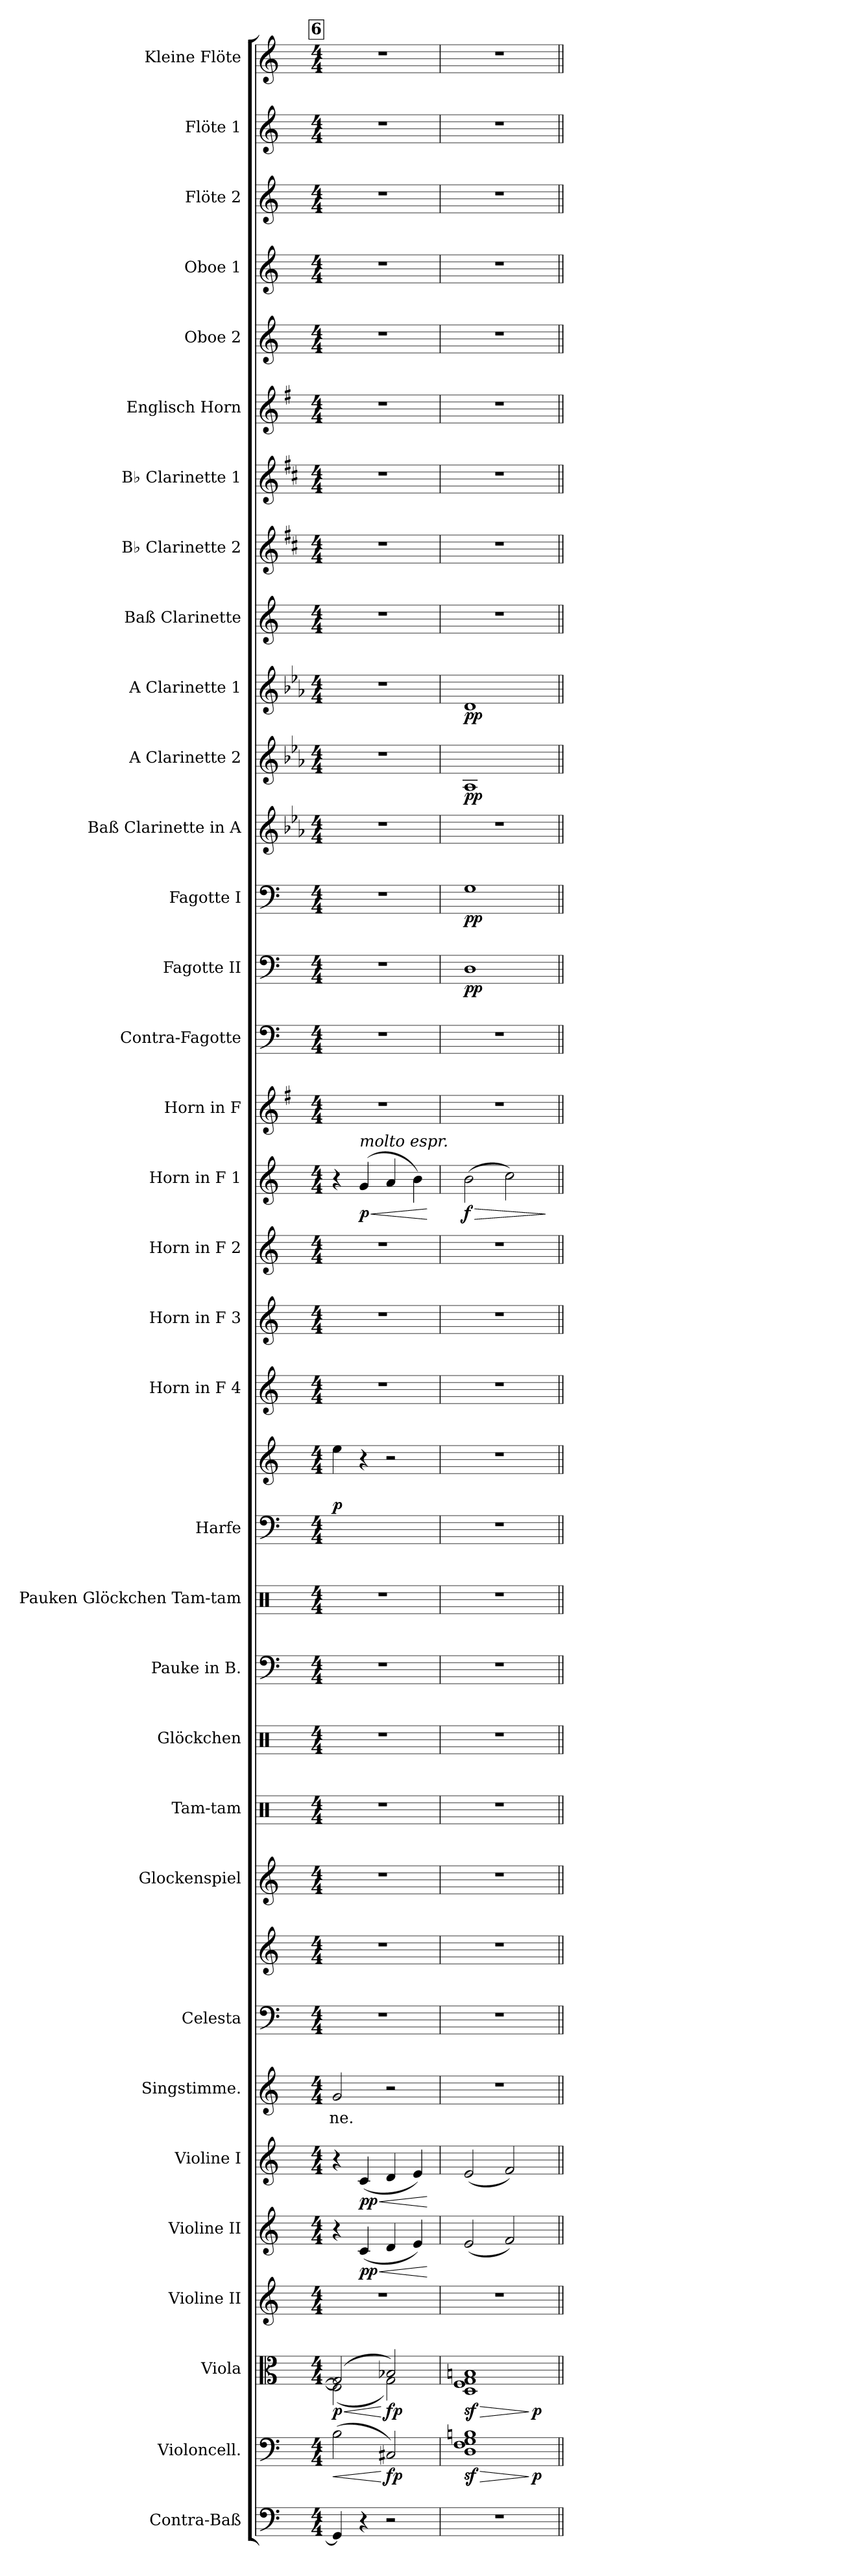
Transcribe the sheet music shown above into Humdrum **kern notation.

**kern	**kern	**dynam	**kern	**dynam	**kern	**kern	**dynam	**kern	**dynam	**kern	**text	**kern	**kern	**kern	**kern	**kern	**kern	**kern	**kern	**kern	**dynam	**kern	**kern	**kern	**kern	**dynam	**kern	**kern	**kern	**dynam	**kern	**dynam	**kern	**kern	**dynam	**kern	**dynam	**kern	**kern	**kern	**kern	**kern	**kern	**kern	**kern	**kern
*part34	*part33	*part33	*part32	*part32	*part31	*part30	*part30	*part29	*part29	*part28	*part28	*part27	*part27	*part26	*part25	*part24	*part23	*part22	*part21	*part21	*part21	*part20	*part19	*part18	*part17	*part17	*part16	*part15	*part14	*part14	*part13	*part13	*part12	*part11	*part11	*part10	*part10	*part9	*part8	*part7	*part6	*part5	*part4	*part3	*part2	*part1
*staff36	*staff35	*staff35	*staff34	*staff34	*staff33	*staff32	*staff32	*staff31	*staff31	*staff30	*staff30	*staff29	*staff28	*staff27	*staff26	*staff25	*staff24	*staff23	*staff22	*staff21	*staff21/22	*staff20	*staff19	*staff18	*staff17	*staff17	*staff16	*staff15	*staff14	*staff14	*staff13	*staff13	*staff12	*staff11	*staff11	*staff10	*staff10	*staff9	*staff8	*staff7	*staff6	*staff5	*staff4	*staff3	*staff2	*staff1
*I"Contra-Baß	*I"Violoncell.	*	*I"Viola	*	*I"Violine II	*I"Violine II	*	*I"Violine I	*	*I"Singstimme.	*	*I"Celesta	*	*I"Glockenspiel	*I"Tam-tam	*I"Glöckchen	*I"Pauke in B.	*I"Pauken  Glöckchen Tam-tam	*I"Harfe	*	*	*I"Horn in F 4	*I"Horn in F 3	*I"Horn in F 2	*I"Horn in F 1	*	*I"Horn in F	*I"Contra-Fagotte	*I"Fagotte II	*	*I"Fagotte I	*	*I"Baß Clarinette in A	*I"A Clarinette 2	*	*I"A Clarinette 1	*	*I"Baß Clarinette	*I"B♭ Clarinette 2	*I"B♭ Clarinette 1	*I"Englisch Horn	*I"Oboe 2	*I"Oboe 1	*I"Flöte 2	*I"Flöte 1	*I"Kleine Flöte
*I'C.-B.	*I'Vc.	*	*I'Vla.	*	*I'Vln. II	*I'Vln. II	*	*I'Vln. I	*	*I'Sgst.	*	*I'Cel.	*	*I'Glk.	*I'Tam-tam	*I'Gl.	*I'Pauke	*I'Tam-tam	*I'Hfe.	*	*	*I'Hn. 4	*I'Hn. 3	*I'Hn. 2	*I'Hn. 1	*	*	*I'C.-Fg.	*I'Fg. II	*	*I'Fg. I	*	*	*I'A Cl. 2	*	*I'A Cl. 1	*	*I'B. Cl.	*I'B♭ Cl. 2	*I'B♭ Cl. 1	*I'E. H.	*I'Ob. 2	*I'Ob. 1	*I'Fl. 2	*I'Fl. 1	*I'Kl. Fl.
*clefF4	*clefF4	*	*clefC3	*	*clefG2	*clefG2	*	*clefG2	*	*clefG2	*	*clefF4	*clefG2	*clefG2	*clefX	*clefX	*clefF4	*clefX	*clefF4	*clefG2	*	*clefG2	*clefG2	*clefG2	*clefG2	*	*clefG2	*clefF4	*clefF4	*	*clefF4	*	*clefG2	*clefG2	*	*clefG2	*	*clefG2	*clefG2	*clefG2	*clefG2	*clefG2	*clefG2	*clefG2	*clefG2	*clefG2
*ITrd7c12	*	*	*	*	*	*	*	*	*	*	*	*ITrd-7c-12	*ITrd-7c-12	*ITrd-14c-24	*	*	*	*	*	*	*	*ITrd4c7	*ITrd4c7	*ITrd4c7	*ITrd4c7	*	*ITrd4c7	*ITrd7c12	*	*	*	*	*ITrd2c3	*ITrd2c3	*	*ITrd2c3	*	*ITrd8c14	*ITrd1c2	*ITrd1c2	*ITrd4c7	*	*	*	*	*ITrd-7c-12
*k[]	*k[]	*	*k[]	*	*k[]	*k[]	*	*k[]	*	*k[]	*	*k[]	*k[]	*k[]	*k[]	*k[]	*k[]	*k[]	*k[]	*k[]	*	*k[b-]	*k[b-]	*k[b-]	*k[b-]	*	*k[]	*k[]	*k[]	*	*k[]	*	*k[]	*k[]	*	*k[]	*	*k[]	*k[]	*k[]	*k[]	*k[]	*k[]	*k[]	*k[]	*k[]
*M4/4	*M4/4	*	*M4/4	*	*M4/4	*M4/4	*	*M4/4	*	*M4/4	*	*M4/4	*M4/4	*M4/4	*M4/4	*M4/4	*M4/4	*M4/4	*M4/4	*M4/4	*	*M4/4	*M4/4	*M4/4	*M4/4	*	*M4/4	*M4/4	*M4/4	*	*M4/4	*	*M4/4	*M4/4	*	*M4/4	*	*M4/4	*M4/4	*M4/4	*M4/4	*M4/4	*M4/4	*M4/4	*M4/4	*M4/4
!!LO:REH:place=s1:a:B:fs=14:t=6
=67	=67	=67	=67	=67	=67	=67	=67	=67	=67	=67	=67	=67	=67	=67	=67	=67	=67	=67	=67	=67	=67	=67	=67	=67	=67	=67	=67	=67	=67	=67	=67	=67	=67	=67	=67	=67	=67	=67	=67	=67	=67	=67	=67	=67	=67	=67
!	!	!LO:HP:b	!	!LO:HP:b	!	!	!	!	!	!	!LO:LY:b	!	!	!	!	!	!	!	!	!	!	!	!	!	!	!	!	!	!	!	!	!	!	!	!	!	!	!	!	!	!	!	!	!	!	!
*	*	*	*^	*	*	*	*	*	*	*	*	*	*	*	*	*	*	*	*	*^	*	*	*	*	*	*	*	*	*	*	*	*	*	*	*	*	*	*	*	*	*	*	*	*	*	*
!	!	!	!	!	!LO:DY:n=1:b	!	!	!	!	!	!	!	!	!	!	!	!	!	!	!	!	!	!LO:DY:a=2	!	!	!	!	!	!	!	!	!	!	!	!	!	!	!	!	!	!	!	!	!	!	!	!	!
4GGG/]	(2B\	<	(2G/]	(2E\]	< p	1r	4r	.	4r	.	2g/	-ne.	1r	1r	1r	1r	1r	1r	1r	4ryy	4ryy	4ee\	p	1r	1r	1r	4r	.	1r	1r	1r	.	1r	.	1r	1r	.	1r	.	1r	1r	1r	1r	1r	1r	1r	1r	1r
!	!	!	!	!	!	!	!	!	!	!	!	!	!	!	!	!	!	!	!	!	!	!	!	!	!	!	!LO:TX:a:i:t=molto espr.	!	!	!	!	!	!	!	!	!	!	!	!	!	!	!	!	!	!	!	!	!
!	!	!	!	!	!	!	!	!LO:HP:b	!	!LO:HP:b	!	!	!	!	!	!	!	!	!	!	!	!	!	!	!	!	!	!LO:HP:b	!	!	!	!	!	!	!	!	!	!	!	!	!	!	!	!	!	!	!	!
!	!	!	!	!	!	!	!	!LO:DY:n=1:b	!	!LO:DY:n=1:b	!	!	!	!	!	!	!	!	!	!	!	!	!	!	!	!	!	!LO:DY:n=1:b	!	!	!	!	!	!	!	!	!	!	!	!	!	!	!	!	!	!	!	!
4r	.	.	.	.	.	.	(4c/	< pp	(4c/	< pp	.	.	.	.	.	.	.	.	.	4ryy	4r	2.ryy	.	.	.	.	(4c/	< p	.	.	.	.	.	.	.	.	.	.	.	.	.	.	.	.	.	.	.	.
!	!	!LO:DY:n=1:b	!	!	!LO:DY:n=2:b	!	!	!	!	!	!	!	!	!	!	!	!	!	!	!	!	!	!	!	!	!	!	!	!	!	!	!	!	!	!	!	!	!	!	!	!	!	!	!	!	!	!	!
2r	2C#X/)	[ fp	2B-X/)	2G\)	[ fp	.	4d/	.	4d/	.	2r	.	.	.	.	.	.	.	.	2ryy	2r	.	.	.	.	.	4d/	.	.	.	.	.	.	.	.	.	.	.	.	.	.	.	.	.	.	.	.	.
.	.	.	.	.	.	.	4e/)	.	4e/)	.	.	.	.	.	.	.	.	.	.	.	.	.	.	.	.	.	4e\)	.	.	.	.	.	.	.	.	.	.	.	.	.	.	.	.	.	.	.	.	.
*	*	*	*v	*v	*	*	*	*	*	*	*	*	*	*	*	*	*	*	*	*	*v	*v	*	*	*	*	*	*	*	*	*	*	*	*	*	*	*	*	*	*	*	*	*	*	*	*	*	*
.	.	.	.	.	.	.	[	.	[	.	.	.	.	.	.	.	.	.	.	.	.	.	.	.	.	[	.	.	.	.	.	.	.	.	.	.	.	.	.	.	.	.	.	.	.	.
=68	=68	=68	=68	=68	=68	=68	=68	=68	=68	=68	=68	=68	=68	=68	=68	=68	=68	=68	=68	=68	=68	=68	=68	=68	=68	=68	=68	=68	=68	=68	=68	=68	=68	=68	=68	=68	=68	=68	=68	=68	=68	=68	=68	=68	=68	=68
!	!	!	!LO:TX:a:B:t=(	!	!	!	!	!	!	!	!	!	!	!	!	!	!	!	!	!	!	!	!	!	!	!	!	!	!	!	!	!	!	!	!	!	!	!	!	!	!	!	!	!	!	!
!	!	!	!LO:TX:b:t=)	!	!	!	!	!	!	!	!	!	!	!	!	!	!	!	!	!	!	!	!	!	!	!	!	!	!	!	!	!	!	!	!	!	!	!	!	!	!	!	!	!	!	!
!	!LO:TX:a:B:t=(	!	!	!	!	!	!	!	!	!	!	!	!	!	!	!	!	!	!	!	!	!	!	!	!	!	!	!	!	!	!	!	!	!	!	!	!	!	!	!	!	!	!	!	!	!
!	!LO:TX:a:t=)	!	!	!	!	!	!	!	!	!	!	!	!	!	!	!	!	!	!	!	!	!	!	!	!	!	!	!	!	!	!	!	!	!	!	!	!	!	!	!	!	!	!	!	!	!
!	!	!LO:HP:b	!	!LO:HP:b	!	!	!	!	!	!	!	!	!	!	!	!	!	!	!	!	!	!	!	!	!	!LO:HP:b	!	!	!	!	!	!	!	!	!	!	!	!	!	!	!	!	!	!	!	!
*	*^	*	*^	*	*	*	*	*	*	*	*	*	*	*	*	*	*	*	*	*	*	*	*	*	*	*	*	*	*	*	*	*	*	*	*	*	*	*	*	*	*	*	*	*	*	*
*	*	*^	*	*	*^	*	*	*	*	*	*	*	*	*	*	*	*	*	*	*	*	*	*	*	*	*	*	*	*	*	*	*	*	*	*	*	*	*	*	*	*	*	*	*	*	*	*	*
!	!	!	!	!LO:DY:n=1:b	!	!	!	!LO:DY:n=1:b	!	!	!LO:DY:b	!	!LO:DY:b	!	!	!	!	!	!	!	!	!	!	!	!	!	!	!	!	!LO:DY:n=1:b	!	!	!	!LO:DY:b	!	!LO:DY:b	!	!	!LO:DY:b	!	!LO:DY:b	!	!	!	!	!	!	!	!	!
1r	1D 1Bn	1F 1G	2ryy	> sf	1D 1Bn	1F 1G	2ryy	> sf	1r	(2e/	other-dynamics	(2e/	other-dynamics	1r	.	1r	1r	1r	1r	1r	1r	1r	1r	1r	.	1r	1r	1r	(2e\	> f	1r	1r	1D	pp	1G	pp	1r	1F	pp	1B	pp	1r	1r	1r	1r	1r	1r	1r	1r	1r
.	.	.	4ryy	.	.	.	4ryy	.	.	2f/)	.	2f/)	.	.	.	.	.	.	.	.	.	.	.	.	.	.	.	.	2f\)	.	.	.	.	.	.	.	.	.	.	.	.	.	.	.	.	.	.	.	.	.
!	!	!	!	!LO:DY:n=2:b	!	!	!	!LO:DY:n=2:b	!	!	!	!	!	!	!	!	!	!	!	!	!	!	!	!	!	!	!	!	!	!	!	!	!	!	!	!	!	!	!	!	!	!	!	!	!	!	!	!	!	!
.	.	.	4ryy	] p	.	.	4ryy	] p	.	.	.	.	.	.	.	.	.	.	.	.	.	.	.	.	.	.	.	.	.	.	.	.	.	.	.	.	.	.	.	.	.	.	.	.	.	.	.	.	.	.
*	*v	*v	*v	*	*	*	*	*	*	*	*	*	*	*	*	*	*	*	*	*	*	*	*	*	*	*	*	*	*	*	*	*	*	*	*	*	*	*	*	*	*	*	*	*	*	*	*	*	*	*
*	*	*	*v	*v	*v	*	*	*	*	*	*	*	*	*	*	*	*	*	*	*	*	*	*	*	*	*	*	*	*	*	*	*	*	*	*	*	*	*	*	*	*	*	*	*	*	*	*	*
.	.	.	.	.	.	.	.	.	.	.	.	.	.	.	.	.	.	.	.	.	.	.	.	.	.	]	.	.	.	.	.	.	.	.	.	.	.	.	.	.	.	.	.	.	.	.
=||	=||	=||	=||	=||	=||	=||	=||	=||	=||	=||	=||	=||	=||	=||	=||	=||	=||	=||	=||	=||	=||	=||	=||	=||	=||	=||	=||	=||	=||	=||	=||	=||	=||	=||	=||	=||	=||	=||	=||	=||	=||	=||	=||	=||	=||	=||
*-	*-	*-	*-	*-	*-	*-	*-	*-	*-	*-	*-	*-	*-	*-	*-	*-	*-	*-	*-	*-	*-	*-	*-	*-	*-	*-	*-	*-	*-	*-	*-	*-	*-	*-	*-	*-	*-	*-	*-	*-	*-	*-	*-	*-	*-	*-
